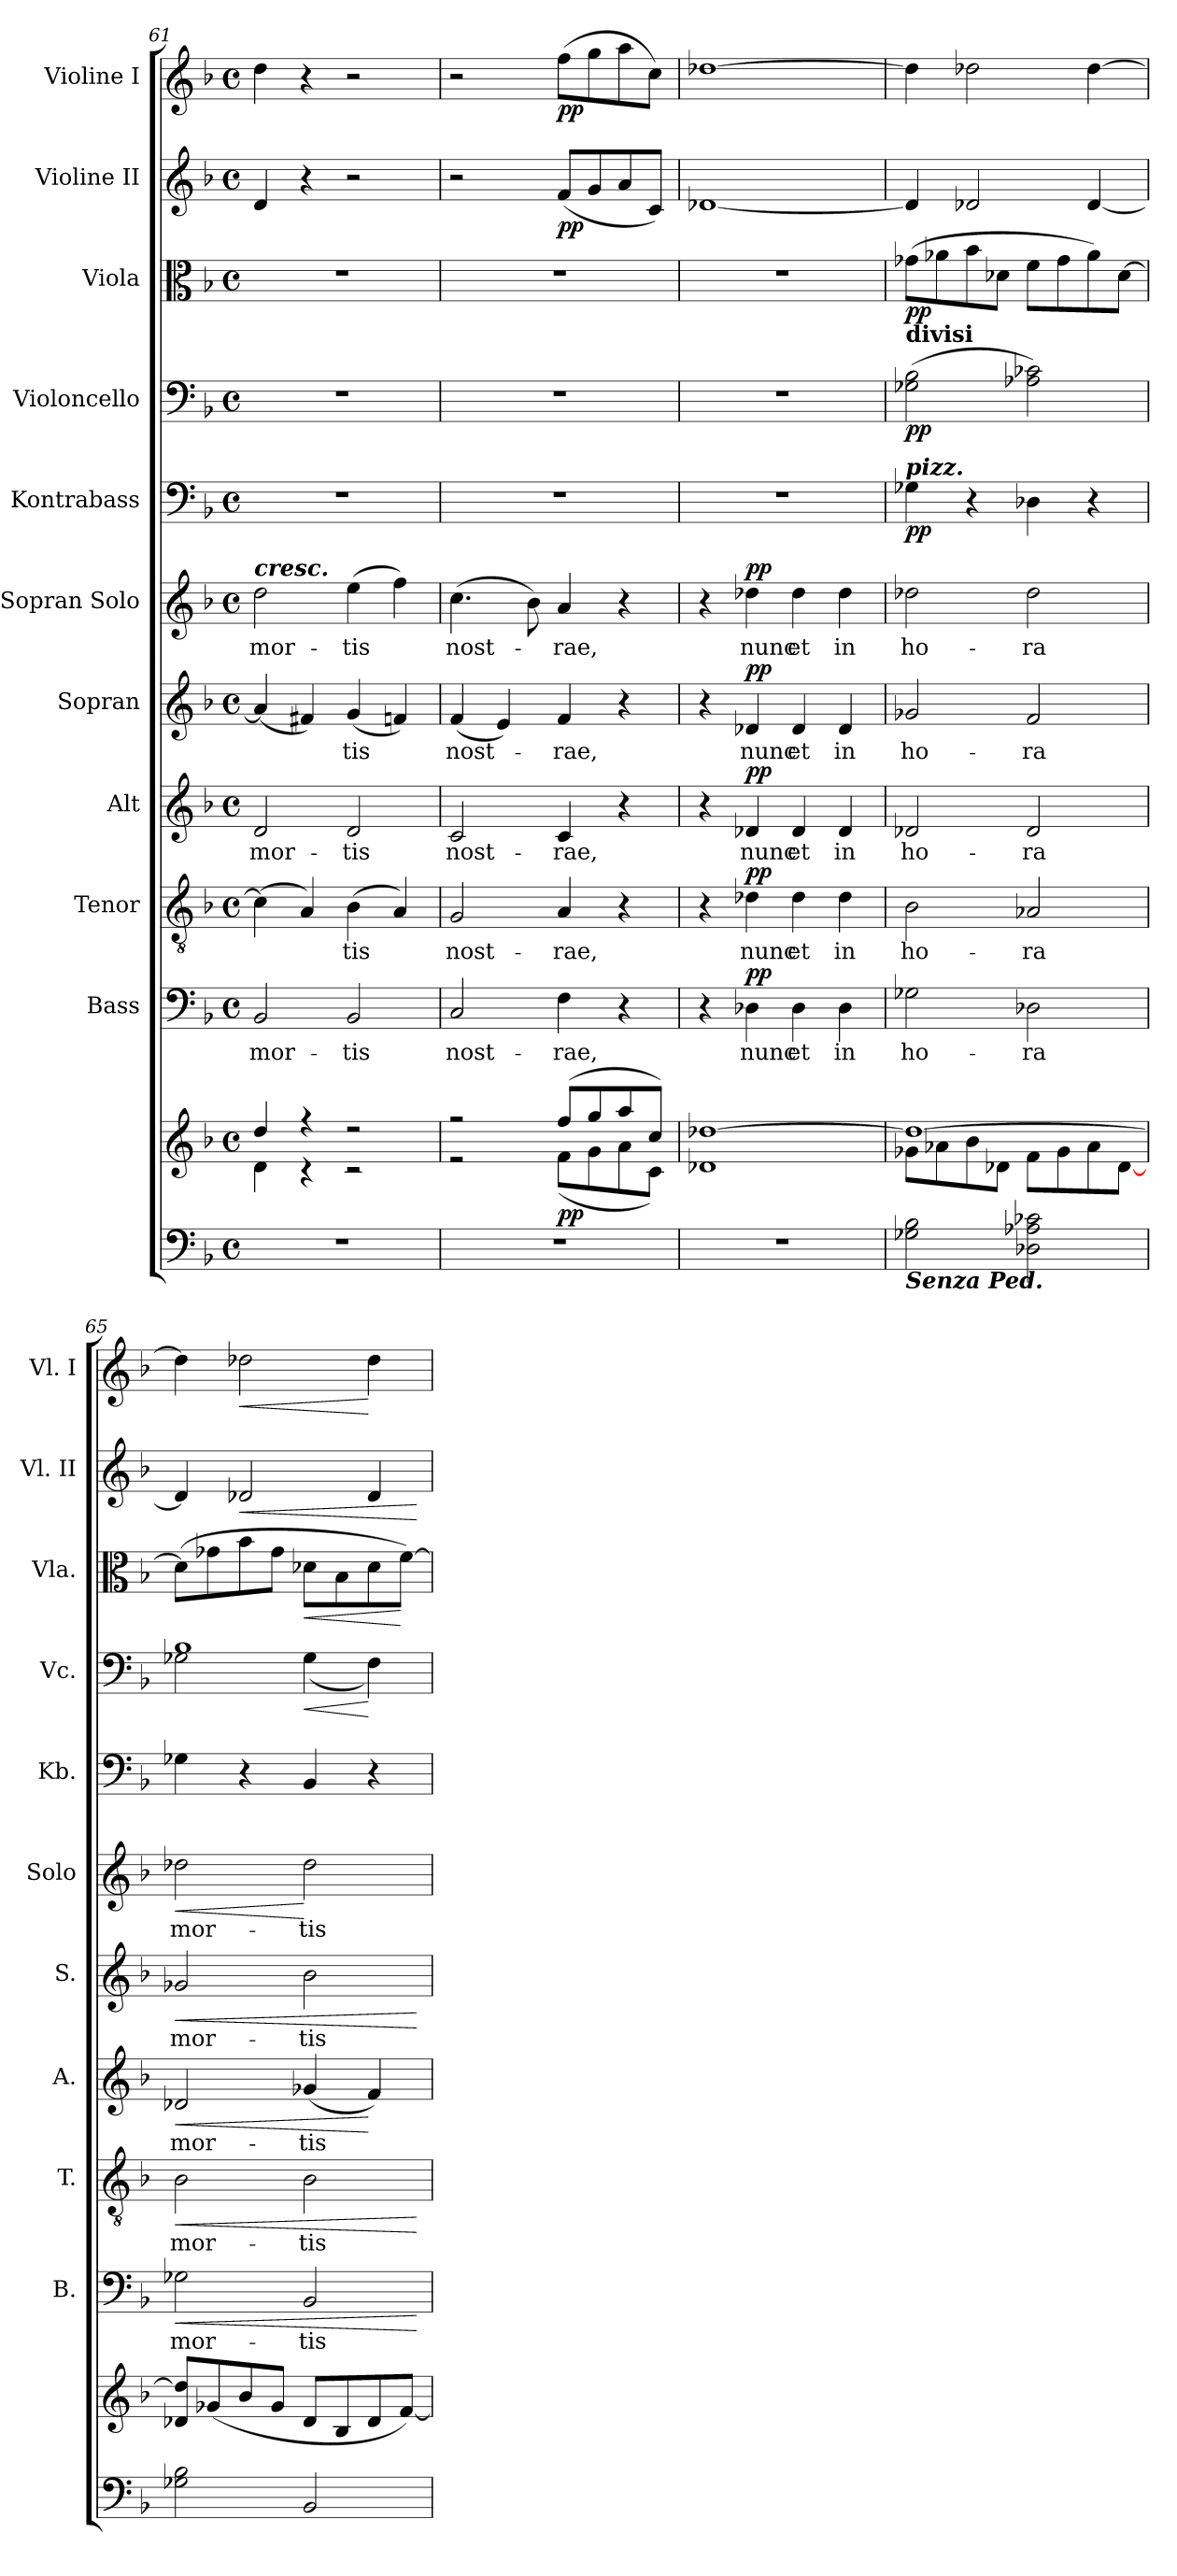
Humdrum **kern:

**kern	**kern	**dynam	**kern	**text	**dynam	**kern	**text	**dynam	**kern	**text	**dynam	**kern	**text	**dynam	**kern	**text	**dynam	**kern	**dynam	**kern	**dynam	**kern	**dynam	**kern	**dynam	**kern	**dynam
*part11	*part11	*part11	*part10	*part10	*part10	*part9	*part9	*part9	*part8	*part8	*part8	*part7	*part7	*part7	*part6	*part6	*part6	*part5	*part5	*part4	*part4	*part3	*part3	*part2	*part2	*part1	*part1
*staff12	*staff11	*staff11/12	*staff10	*staff10	*staff10	*staff9	*staff9	*staff9	*staff8	*staff8	*staff8	*staff7	*staff7	*staff7	*staff6	*staff6	*staff6	*staff5	*staff5	*staff4	*staff4	*staff3	*staff3	*staff2	*staff2	*staff1	*staff1
*	*	*	*I"Bass	*	*	*I"Tenor	*	*	*I"Alt	*	*	*I"Sopran	*	*	*I"Sopran Solo	*	*	*I"Kontrabass	*	*I"Violoncello	*	*I"Viola	*	*I"Violine II	*	*I"Violine I	*
*	*	*	*I'B.	*	*	*I'T.	*	*	*I'A.	*	*	*I'S.	*	*	*I'Solo	*	*	*I'Kb.	*	*I'Vc.	*	*I'Vla.	*	*I'Vl. II	*	*I'Vl. I	*
!!LO:PB:g=z
*clefF4	*clefG2	*	*clefF4	*	*	*clefGv2	*	*	*clefG2	*	*	*clefG2	*	*	*clefG2	*	*	*clefF4	*	*clefF4	*	*clefC3	*	*clefG2	*	*clefG2	*
*	*	*	*	*	*	*	*	*	*	*	*	*	*	*	*	*	*	*ITrd7c12	*	*	*	*	*	*	*	*	*
*k[b-]	*k[b-]	*	*k[b-]	*	*	*k[b-]	*	*	*k[b-]	*	*	*k[b-]	*	*	*k[b-]	*	*	*k[b-]	*	*k[b-]	*	*k[b-]	*	*k[b-]	*	*k[b-]	*
*F:	*F:	*	*F:	*	*	*F:	*	*	*F:	*	*	*F:	*	*	*F:	*	*	*F:	*	*F:	*	*F:	*	*F:	*	*F:	*
*M4/4	*M4/4	*	*M4/4	*	*	*M4/4	*	*	*M4/4	*	*	*M4/4	*	*	*M4/4	*	*	*M4/4	*	*M4/4	*	*M4/4	*	*M4/4	*	*M4/4	*
*met(c)	*met(c)	*	*met(c)	*	*	*met(c)	*	*	*met(c)	*	*	*met(c)	*	*	*met(c)	*	*	*met(c)	*	*met(c)	*	*met(c)	*	*met(c)	*	*met(c)	*
=61	=61	=61	=61	=61	=61	=61	=61	=61	=61	=61	=61	=61	=61	=61	=61	=61	=61	=61	=61	=61	=61	=61	=61	=61	=61	=61	=61
*	*^	*	*	*	*	*	*	*	*	*	*	*	*	*	*	*	*	*	*	*	*	*	*	*	*	*	*
!	!	!	!	!	!	!	!	!	!	!	!	!	!	!	!	!LO:TX:a:Bi:t=cresc.	!	!	!	!	!	!	!	!	!	!	!	!
!	!	!	!	!	!LO:LY:b	!	!	!	!	!	!LO:LY:b	!	!	!	!	!	!LO:LY:b	!	!	!	!	!	!	!	!	!	!	!
1r	4dd/	4d\	.	2BB-/	mor-	.	(>4c\]	.	.	2d/	mor-	.	(<4a/]	.	.	2dd\	mor-	.	1r	.	1r	.	1r	.	4d/	.	4dd\	.
.	4r	4r	.	.	.	.	4A/)	.	.	.	.	.	4f#X/)	.	.	.	.	.	.	.	.	.	.	.	4r	.	4r	.
!	!	!	!	!	!LO:LY:b	!	!	!LO:LY:b	!	!	!LO:LY:b	!	!	!LO:LY:b	!	!	!LO:LY:b	!	!	!	!	!	!	!	!	!	!	!
.	2r	2r	.	2BB-/	-tis	.	(>4B-\	-tis	.	2d/	-tis	.	(<4g/	-tis	.	(>4ee\	-tis	.	.	.	.	.	.	.	2r	.	2r	.
.	.	.	.	.	.	.	4A/)	.	.	.	.	.	4fn/)	.	.	4ff\)	.	.	.	.	.	.	.	.	.	.	.	.
=62	=62	=62	=62	=62	=62	=62	=62	=62	=62	=62	=62	=62	=62	=62	=62	=62	=62	=62	=62	=62	=62	=62	=62	=62	=62	=62	=62	=62
!	!	!	!	!	!LO:LY:b	!	!	!LO:LY:b	!	!	!LO:LY:b	!	!	!LO:LY:b	!	!	!LO:LY:b	!	!	!	!	!	!	!	!	!	!	!
1r	2r	2r	.	2C/	nost-	.	2G/	nost-	.	2c/	nost-	.	(<4f/	nost-	.	(>4.cc\	nost-	.	1r	.	1r	.	1r	.	2r	.	2r	.
.	.	.	.	.	.	.	.	.	.	.	.	.	4e/)	.	.	.	.	.	.	.	.	.	.	.	.	.	.	.
.	.	.	.	.	.	.	.	.	.	.	.	.	.	.	.	8b-\)	.	.	.	.	.	.	.	.	.	.	.	.
!	!	!	!LO:DY:b	!	!LO:LY:b	!	!	!LO:LY:b	!	!	!LO:LY:b	!	!	!LO:LY:b	!	!	!LO:LY:b	!	!	!	!	!	!	!	!	!LO:DY:b	!	!LO:DY:b
.	(>8ff/L	(<8f\L	pp	4F\	-rae,	.	4A/	-rae,	.	4c/	-rae,	.	4f/	-rae,	.	4a/	-rae,	.	.	.	.	.	.	.	(<8f/L	pp	(>8ff\L	pp
.	8gg/	8g\	.	.	.	.	.	.	.	.	.	.	.	.	.	.	.	.	.	.	.	.	.	.	8g/	.	8gg\	.
.	8aa/	8a\	.	4r	.	.	4r	.	.	4r	.	.	4r	.	.	4r	.	.	.	.	.	.	.	.	8a/	.	8aa\	.
.	8cc/J)	8c\J)	.	.	.	.	.	.	.	.	.	.	.	.	.	.	.	.	.	.	.	.	.	.	8c/J)	.	8cc\J)	.
=63	=63	=63	=63	=63	=63	=63	=63	=63	=63	=63	=63	=63	=63	=63	=63	=63	=63	=63	=63	=63	=63	=63	=63	=63	=63	=63	=63	=63
1r	[>1dd-X	1d-X	.	4r	.	.	4r	.	.	4r	.	.	4r	.	.	4r	.	.	1r	.	1r	.	1r	.	[1d-X	.	[1dd-X	.
!	!	!	!	!	!LO:LY:b	!LO:DY:a	!	!LO:LY:b	!LO:DY:a	!	!LO:LY:b	!LO:DY:a	!	!LO:LY:b	!LO:DY:a	!	!LO:LY:b	!LO:DY:a	!	!	!	!	!	!	!	!	!	!
.	.	.	.	4D-X\	nunc	pp	4d-X\	nunc	pp	4d-X/	nunc	pp	4d-X/	nunc	pp	4dd-X\	nunc	pp	.	.	.	.	.	.	.	.	.	.
!	!	!	!	!	!LO:LY:b	!	!	!LO:LY:b	!	!	!LO:LY:b	!	!	!LO:LY:b	!	!	!LO:LY:b	!	!	!	!	!	!	!	!	!	!	!
.	.	.	.	4D-\	et	.	4d-\	et	.	4d-/	et	.	4d-/	et	.	4dd-\	et	.	.	.	.	.	.	.	.	.	.	.
!	!	!	!	!	!LO:LY:b	!	!	!LO:LY:b	!	!	!LO:LY:b	!	!	!LO:LY:b	!	!	!LO:LY:b	!	!	!	!	!	!	!	!	!	!	!
.	.	.	.	4D-\	in	.	4d-\	in	.	4d-/	in	.	4d-/	in	.	4dd-\	in	.	.	.	.	.	.	.	.	.	.	.
=64	=64	=64	=64	=64	=64	=64	=64	=64	=64	=64	=64	=64	=64	=64	=64	=64	=64	=64	=64	=64	=64	=64	=64	=64	=64	=64	=64	=64
!	!	!	!	!	!	!	!	!	!	!	!	!	!	!	!	!	!	!	!	!	!LO:TX:a:B:t=divisi	!	!	!	!	!	!	!
!	!	!	!	!	!	!	!	!	!	!	!	!	!	!	!	!	!	!	!LO:TX:a:Bi:t=pizz.	!	!	!	!	!	!	!	!	!
!LO:TX:b:Bi:t=Senza Ped.	!	!	!	!	!	!	!	!	!	!	!	!	!	!	!	!	!	!	!	!	!	!	!	!	!	!	!	!
!	!	!	!	!	!LO:LY:b	!	!	!LO:LY:b	!	!	!LO:LY:b	!	!	!LO:LY:b	!	!	!LO:LY:b	!	!	!LO:DY:b	!	!LO:DY:b	!	!LO:DY:b	!	!	!	!
2G-X\ 2B-\	1dd-_	8g-X\L	.	2G-X\	ho-	.	2B-\	ho-	.	2d-X/	ho-	.	2g-X/	ho-	.	2dd-X\	ho-	.	4GG-X\	pp	(>2G-X\ 2B-\	pp	(>8g-X\L	pp	4d-/]	.	4dd-\]	.
.	.	8a-X\	.	.	.	.	.	.	.	.	.	.	.	.	.	.	.	.	.	.	.	.	8a-X\	.	.	.	.	.
.	.	8b-\	.	.	.	.	.	.	.	.	.	.	.	.	.	.	.	.	4r	.	.	.	8b-\	.	2d-X/	.	2dd-X\	.
.	.	8d-X\J	.	.	.	.	.	.	.	.	.	.	.	.	.	.	.	.	.	.	.	.	8d-X\J	.	.	.	.	.
!	!	!	!	!	!LO:LY:b	!	!	!LO:LY:b	!	!	!LO:LY:b	!	!	!LO:LY:b	!	!	!LO:LY:b	!	!	!	!	!	!	!	!	!	!	!
2D-X\ 2A-X\ 2c-X\	.	8f\L	.	2D-X\	-ra	.	2A-X/	-ra	.	2d-/	-ra	.	2f/	-ra	.	2dd-\	-ra	.	4DD-X\	.	2A-X\ 2c-X\)	.	8f\L	.	.	.	.	.
.	.	8g-\	.	.	.	.	.	.	.	.	.	.	.	.	.	.	.	.	.	.	.	.	8g-\	.	.	.	.	.
.	.	8a-\	.	.	.	.	.	.	.	.	.	.	.	.	.	.	.	.	4r	.	.	.	8a-\)	.	[4d-/	.	[4dd-\	.
.	.	[<8d-\J	.	.	.	.	.	.	.	.	.	.	.	.	.	.	.	.	.	.	.	.	[8d-\J	.	.	.	.	.
=65	=65	=65	=65	=65	=65	=65	=65	=65	=65	=65	=65	=65	=65	=65	=65	=65	=65	=65	=65	=65	=65	=65	=65	=65	=65	=65	=65	=65
!	!	!	!	!	!LO:LY:b	!LO:HP:b	!	!LO:LY:b	!LO:HP:b	!	!LO:LY:b	!LO:HP:b	!	!LO:LY:b	!LO:HP:b	!	!LO:LY:b	!LO:HP:b	!	!	!	!	!	!	!	!	!	!
*	*v	*v	*	*	*	*	*	*	*	*	*	*	*	*	*	*	*	*	*	*	*^	*	*	*	*	*	*	*
2G-X\ 2B-\	8d-X/ 8dd-/]L	.	2G-X\	mor-	<	2B-\	mor-	<	2d-X/	mor-	<	2g-X/	mor-	<	2dd-X\	mor-	<	4GG-X\	.	1B-	2G-X\	.	(>8d-\L]	.	4d-/]	.	4dd-\]	.
.	(<8g-X/	.	.	.	.	.	.	.	.	.	.	.	.	.	.	.	.	.	.	.	.	.	8g-X\	.	.	.	.	.
!	!	!	!	!	!	!	!	!	!	!	!	!	!	!	!	!	!	!	!	!	!	!	!	!	!	!LO:HP:b	!	!LO:HP:b
.	8b-/	.	.	.	.	.	.	.	.	.	.	.	.	.	.	.	.	4r	.	.	.	.	8b-\	.	2d-X/	<	2dd-X\	<
.	8g-/J	.	.	.	.	.	.	.	.	.	.	.	.	.	.	.	.	.	.	.	.	.	8g-\J	.	.	.	.	.
!	!	!	!	!LO:LY:b	!	!	!LO:LY:b	!	!	!LO:LY:b	!	!	!LO:LY:b	!	!	!LO:LY:b	!	!	!	!	!	!LO:HP:b	!	!LO:HP:b	!	!	!	!
2BB-/	8d-/L	.	2BB-/	-tis	.	2B-\	-tis	.	(<4g-X/	-tis	.	2b-\	-tis	.	2dd-\	-tis	[	4BBB-/	.	.	(<4G-\	<	8d-X\L	<	.	.	.	.
.	8B-/	.	.	.	.	.	.	.	.	.	.	.	.	.	.	.	.	.	.	.	.	.	8B-\	.	.	.	.	.
.	8d-/	.	.	.	.	.	.	.	4f/)	.	[	.	.	.	.	.	.	4r	.	.	4F\)	[	8d-\	.	4d-/	.	4dd-\	[
.	[8f/J)	.	.	.	.	.	.	.	.	.	.	.	.	.	.	.	.	.	.	.	.	.	[8f\J)	[	.	.	.	.
*	*	*	*	*	*	*	*	*	*	*	*	*	*	*	*	*	*	*	*	*v	*v	*	*	*	*	*	*	*
.	.	.	.	.	[	.	.	[	.	.	.	.	.	[	.	.	.	.	.	.	.	.	.	.	[	.	.
=	=	=	=	=	=	=	=	=	=	=	=	=	=	=	=	=	=	=	=	=	=	=	=	=	=	=	=
*-	*-	*-	*-	*-	*-	*-	*-	*-	*-	*-	*-	*-	*-	*-	*-	*-	*-	*-	*-	*-	*-	*-	*-	*-	*-	*-	*-
